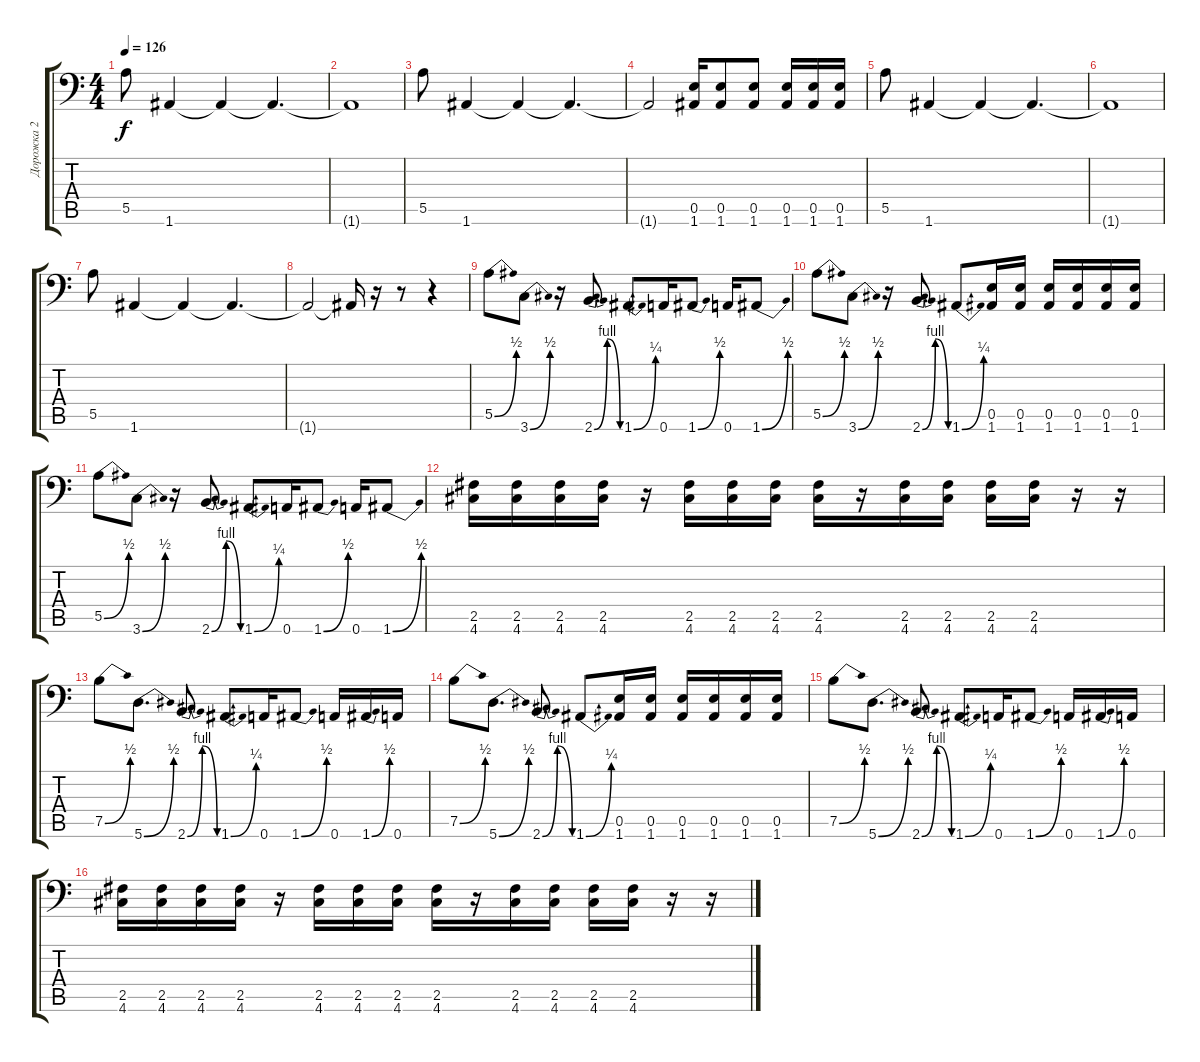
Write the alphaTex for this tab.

\track ("Дорожка 2" "Дорожка 2") {instrument distortionguitar}
\staff {score tabs}
\tuning (B3 Gb3 D3 A2 E2 A1) {hide}
\ts (4 4)
\tempo 126
\clef f4
\ks c
5.5.8{dy f instrument distortionguitar} 1.6.4 1.6{t}.4 1.6{t}.4{d} |
1.6{t}.1 |
5.5.8 1.6.4 1.6{t}.4 1.6{t}.4{d} |
1.6{t}.2 (0.5 1.6).16 (0.5 1.6).8 (0.5 1.6).8 (0.5 1.6).16 (0.5 1.6).16 (0.5 1.6).16 |
5.5.8 1.6.4 1.6{t}.4 1.6{t}.4{d} |
1.6{t}.1 |
5.5.8 1.6.4 1.6{t}.4 1.6{t}.4{d} |
1.6{t}.2 1.6{t}.16 r.16 r.8 r.4 |
5.5{be (bend 0 0 60 2)}.8 3.6{be (bend 0 0 60 2)}.8 r.16 2.6{be (bendrelease 0 0 30 4 30 4 60 0)}.8{d} 1.6{be (bend 0 0 60 1)}.8 0.6.16 1.6{be (bend 0 0 60 2)}.8 0.6.16 1.6{be (bend 0 0 60 2)}.8 |
5.5{be (bend 0 0 60 2)}.8 3.6{be (bend 0 0 60 2)}.8 r.16 2.6{be (bendrelease 0 0 30 4 30 4 60 0)}.8{d} 1.6{be (bend 0 0 60 1)}.8 (0.5 1.6).16 (0.5 1.6).16 (0.5 1.6).16 (0.5 1.6).16 (0.5 1.6).16 (0.5 1.6).16 |
5.5{be (bend 0 0 60 2)}.8 3.6{be (bend 0 0 60 2)}.8 r.16 2.6{be (bendrelease 0 0 30 4 30 4 60 0)}.8{d} 1.6{be (bend 0 0 60 1)}.8 0.6.16 1.6{be (bend 0 0 60 2)}.8 0.6.16 1.6{be (bend 0 0 60 2)}.8 |
(2.5 4.6).16 (2.5 4.6).16 (2.5 4.6).16 (2.5 4.6).16 r.16 (2.5 4.6).16 (2.5 4.6).16 (2.5 4.6).16 (2.5 4.6).16 r.16 (2.5 4.6).16 (2.5 4.6).16 (2.5 4.6).16 (2.5 4.6).16 r.16 r.16 |
7.5{be (bend 0 0 60 2)}.8 5.6{be (bend 0 0 60 2)}.8{d} 2.6{be (bendrelease 0 0 30 4 30 4 60 0)}.8{d} 1.6{be (bend 0 0 60 1)}.8 0.6.16 1.6{be (bend 0 0 60 2)}.8 0.6.16 1.6{be (bend 0 0 60 2)}.16 0.6.16 |
7.5{be (bend 0 0 60 2)}.8 5.6{be (bend 0 0 60 2)}.8{d} 2.6{be (bendrelease 0 0 30 4 30 4 60 0)}.8{d} 1.6{be (bend 0 0 60 1)}.8 (0.5 1.6).16 (0.5 1.6).16 (0.5 1.6).16 (0.5 1.6).16 (0.5 1.6).16 (0.5 1.6).16 |
7.5{be (bend 0 0 60 2)}.8 5.6{be (bend 0 0 60 2)}.8{d} 2.6{be (bendrelease 0 0 30 4 30 4 60 0)}.8{d} 1.6{be (bend 0 0 60 1)}.8 0.6.16 1.6{be (bend 0 0 60 2)}.8 0.6.16 1.6{be (bend 0 0 60 2)}.16 0.6.16 |
(2.5 4.6).16 (2.5 4.6).16 (2.5 4.6).16 (2.5 4.6).16 r.16 (2.5 4.6).16 (2.5 4.6).16 (2.5 4.6).16 (2.5 4.6).16 r.16 (2.5 4.6).16 (2.5 4.6).16 (2.5 4.6).16 (2.5 4.6).16 r.16 r.16
